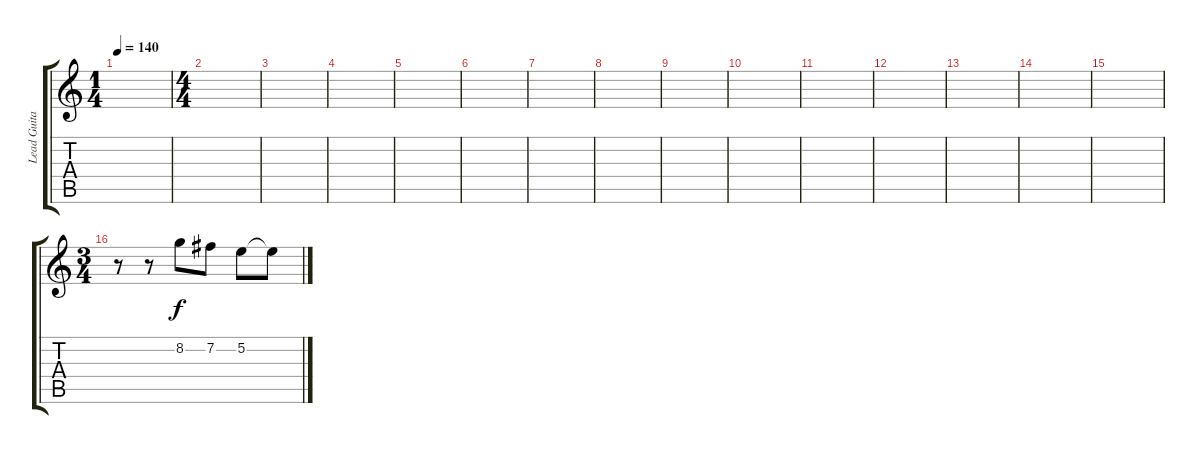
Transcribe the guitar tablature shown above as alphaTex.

\track ("Lead Guitar" "Lead Guita") {instrument distortionguitar}
\staff {score tabs}
\tuning (E4 B3 G3 D3 A2 E2) {hide}
\ts (1 4)
\tempo 140
\clef g2
\ks c
|
\ts (4 4)
|
|
|
|
|
|
|
|
|
|
|
|
|
|
\ts (3 4)
r.8 r.8 8.2.8 7.2.8 5.2.8 5.2{t}.8
